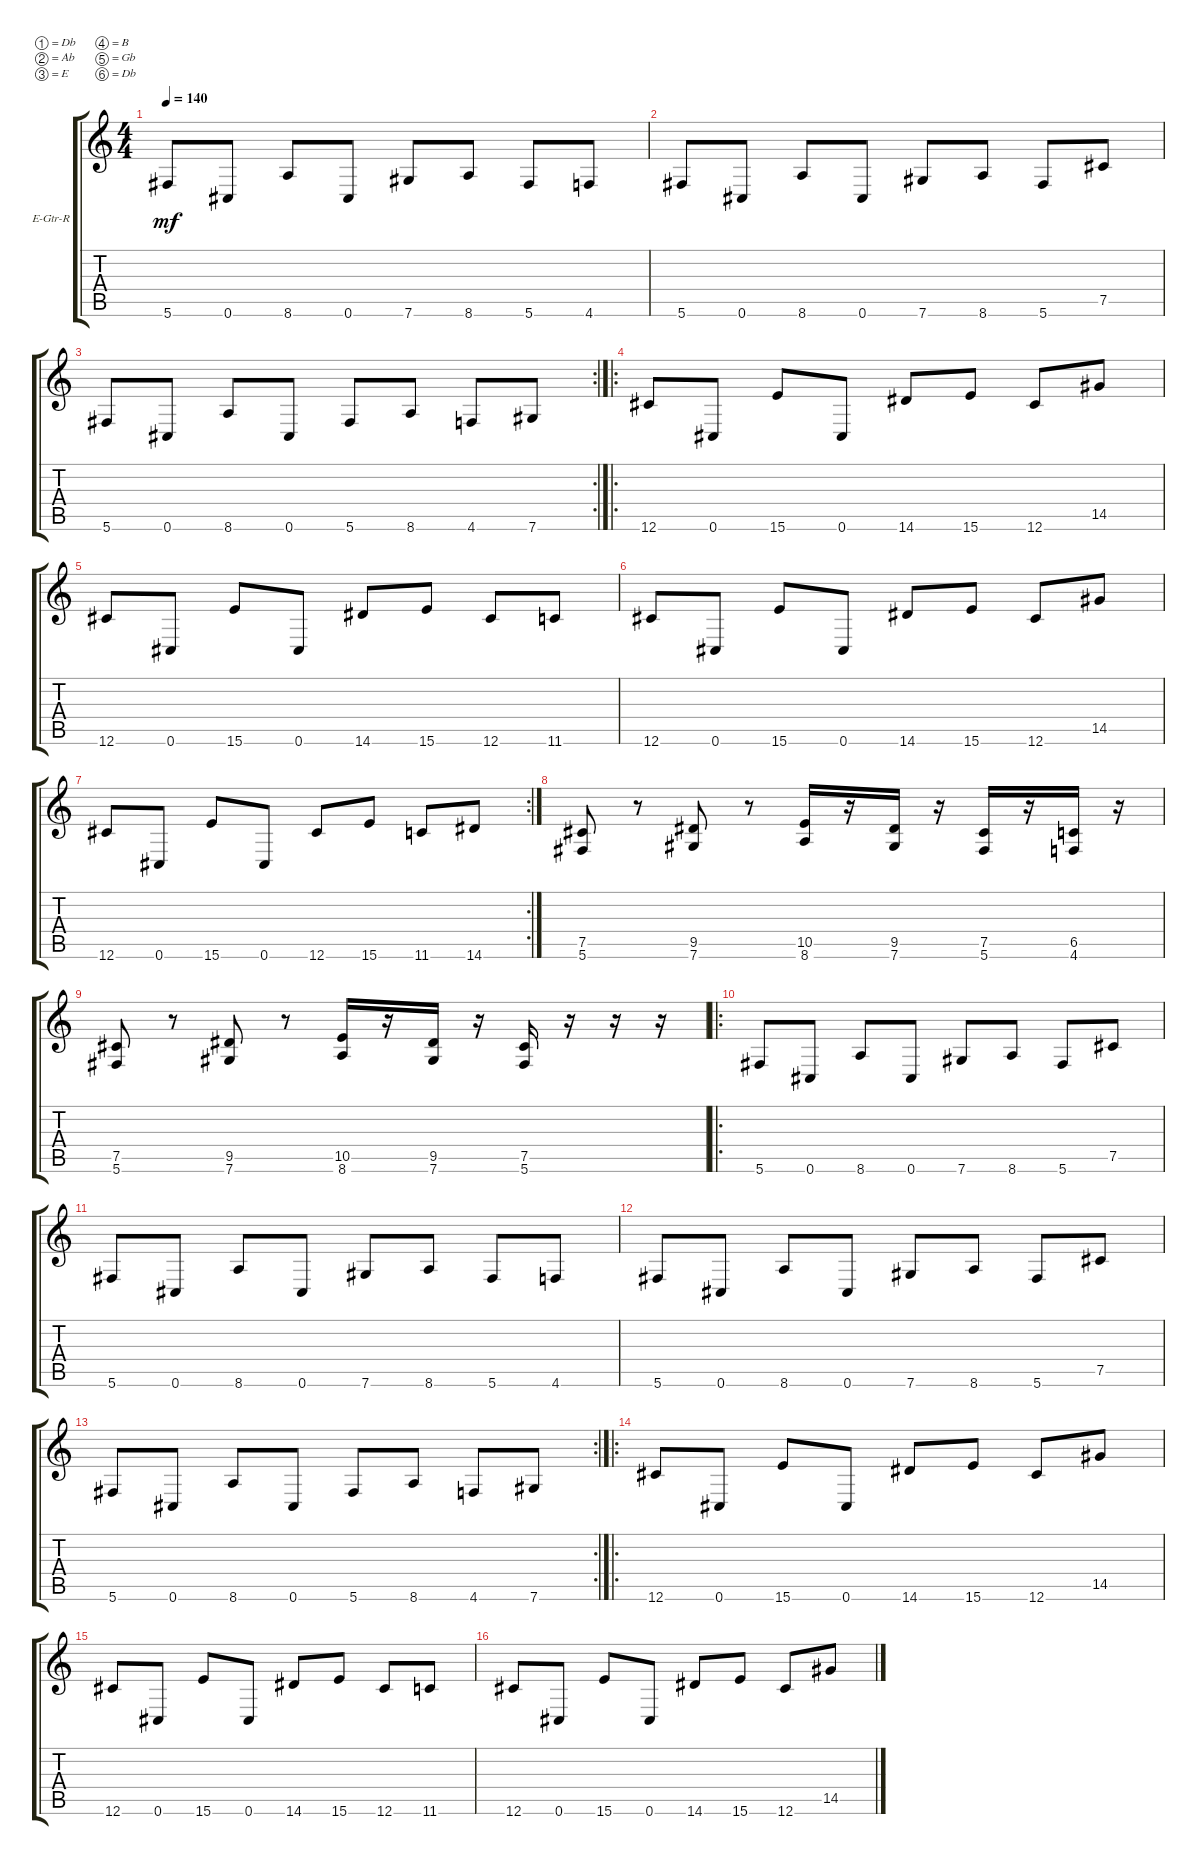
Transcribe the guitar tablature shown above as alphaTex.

\bracketExtendMode groupsimilarinstruments
\firstSystemTrackNameOrientation horizontal
\otherSystemsTrackNameOrientation horizontal
\track ("Electric Guitar R" "E-Gtr-R") {instrument distortionguitar}
\staff {score tabs}
\tuning (Db4 Ab3 E3 B2 Gb2 Db2)
\ts (4 4)
\tempo 140
\clef g2
\ks c
5.6.8{dy mf} 0.6.8 8.6.8 0.6.8 7.6.8 8.6.8 5.6.8 4.6.8 |
5.6.8 0.6.8 8.6.8 0.6.8 7.6.8 8.6.8 5.6.8 7.5.8 |
\rc 2
5.6.8 0.6.8 8.6.8 0.6.8 5.6.8 8.6.8 4.6.8 7.6.8 |
\ro
12.6.8 0.6.8 15.6.8 0.6.8 14.6.8 15.6.8 12.6.8 14.5.8 |
12.6.8 0.6.8 15.6.8 0.6.8 14.6.8 15.6.8 12.6.8 11.6.8 |
12.6.8 0.6.8 15.6.8 0.6.8 14.6.8 15.6.8 12.6.8 14.5.8 |
\rc 2
12.6.8 0.6.8 15.6.8 0.6.8 12.6.8 15.6.8 11.6.8 14.6.8 |
(5.6 7.5).8 r.8 (7.6 9.5).8 r.8 (8.6 10.5).16 r.16 (7.6 9.5).16 r.16 (5.6 7.5).16 r.16 (4.6 6.5).16 r.16 |
(5.6 7.5).8 r.8 (7.6 9.5).8 r.8 (8.6 10.5).16 r.16 (7.6 9.5).16 r.16 (5.6 7.5).16 r.16 r.16 r.16 |
\ro
5.6.8 0.6.8 8.6.8 0.6.8 7.6.8 8.6.8 5.6.8 7.5.8 |
5.6.8 0.6.8 8.6.8 0.6.8 7.6.8 8.6.8 5.6.8 4.6.8 |
5.6.8 0.6.8 8.6.8 0.6.8 7.6.8 8.6.8 5.6.8 7.5.8 |
\rc 2
5.6.8 0.6.8 8.6.8 0.6.8 5.6.8 8.6.8 4.6.8 7.6.8 |
\ro
12.6.8 0.6.8 15.6.8 0.6.8 14.6.8 15.6.8 12.6.8 14.5.8 |
12.6.8 0.6.8 15.6.8 0.6.8 14.6.8 15.6.8 12.6.8 11.6.8 |
12.6.8 0.6.8 15.6.8 0.6.8 14.6.8 15.6.8 12.6.8 14.5.8
